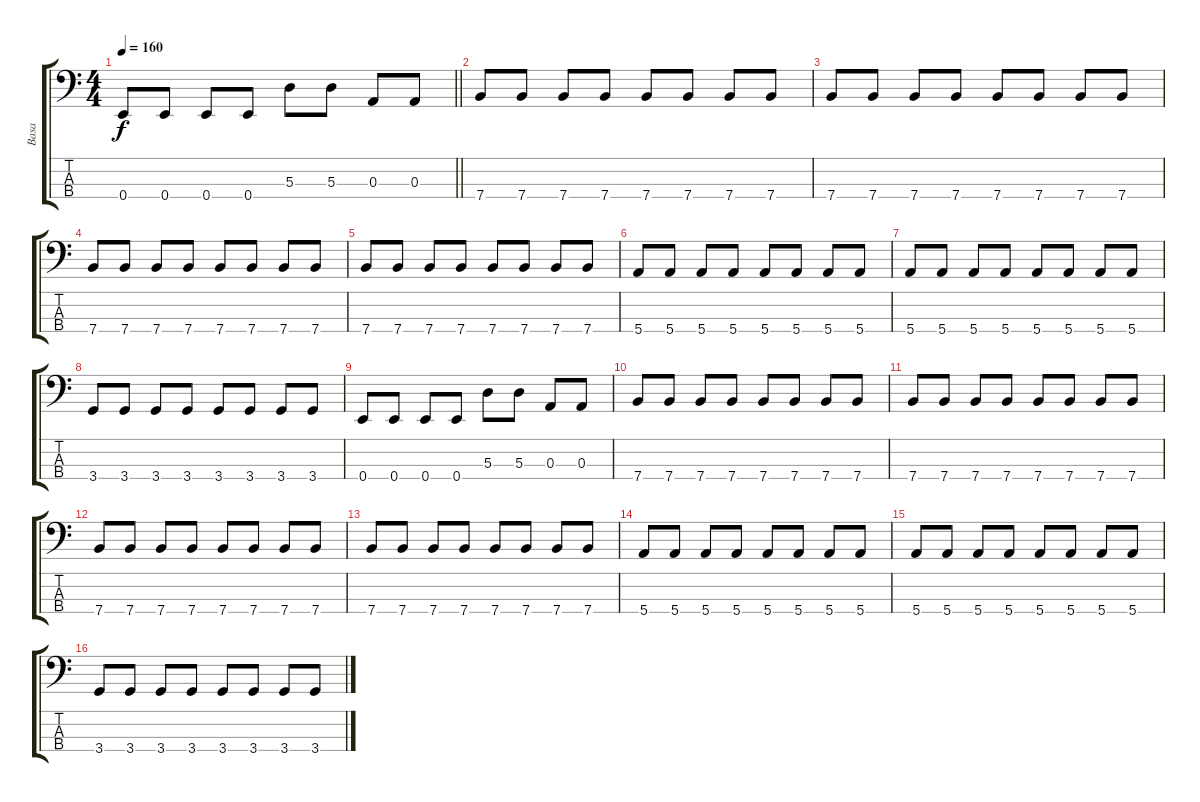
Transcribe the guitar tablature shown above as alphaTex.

\track ("Basa" "Basa") {instrument electricbasspick}
\staff {score tabs}
\tuning (G2 D2 A1 E1) {hide}
\ts (4 4)
\tempo 160
\clef f4
\barLineRight lightlight
\ks c
0.4.8{dy f} 0.4.8 0.4.8 0.4.8 5.3.8 5.3.8 0.3.8 0.3.8 |
7.4.8 7.4.8 7.4.8 7.4.8 7.4.8 7.4.8 7.4.8 7.4.8 |
7.4.8 7.4.8 7.4.8 7.4.8 7.4.8 7.4.8 7.4.8 7.4.8 |
7.4.8 7.4.8 7.4.8 7.4.8 7.4.8 7.4.8 7.4.8 7.4.8 |
7.4.8 7.4.8 7.4.8 7.4.8 7.4.8 7.4.8 7.4.8 7.4.8 |
5.4.8 5.4.8 5.4.8 5.4.8 5.4.8 5.4.8 5.4.8 5.4.8 |
5.4.8 5.4.8 5.4.8 5.4.8 5.4.8 5.4.8 5.4.8 5.4.8 |
3.4.8 3.4.8 3.4.8 3.4.8 3.4.8 3.4.8 3.4.8 3.4.8 |
0.4.8 0.4.8 0.4.8 0.4.8 5.3.8 5.3.8 0.3.8 0.3.8 |
7.4.8 7.4.8 7.4.8 7.4.8 7.4.8 7.4.8 7.4.8 7.4.8 |
7.4.8 7.4.8 7.4.8 7.4.8 7.4.8 7.4.8 7.4.8 7.4.8 |
7.4.8 7.4.8 7.4.8 7.4.8 7.4.8 7.4.8 7.4.8 7.4.8 |
7.4.8 7.4.8 7.4.8 7.4.8 7.4.8 7.4.8 7.4.8 7.4.8 |
5.4.8 5.4.8 5.4.8 5.4.8 5.4.8 5.4.8 5.4.8 5.4.8 |
5.4.8 5.4.8 5.4.8 5.4.8 5.4.8 5.4.8 5.4.8 5.4.8 |
3.4.8 3.4.8 3.4.8 3.4.8 3.4.8 3.4.8 3.4.8 3.4.8
